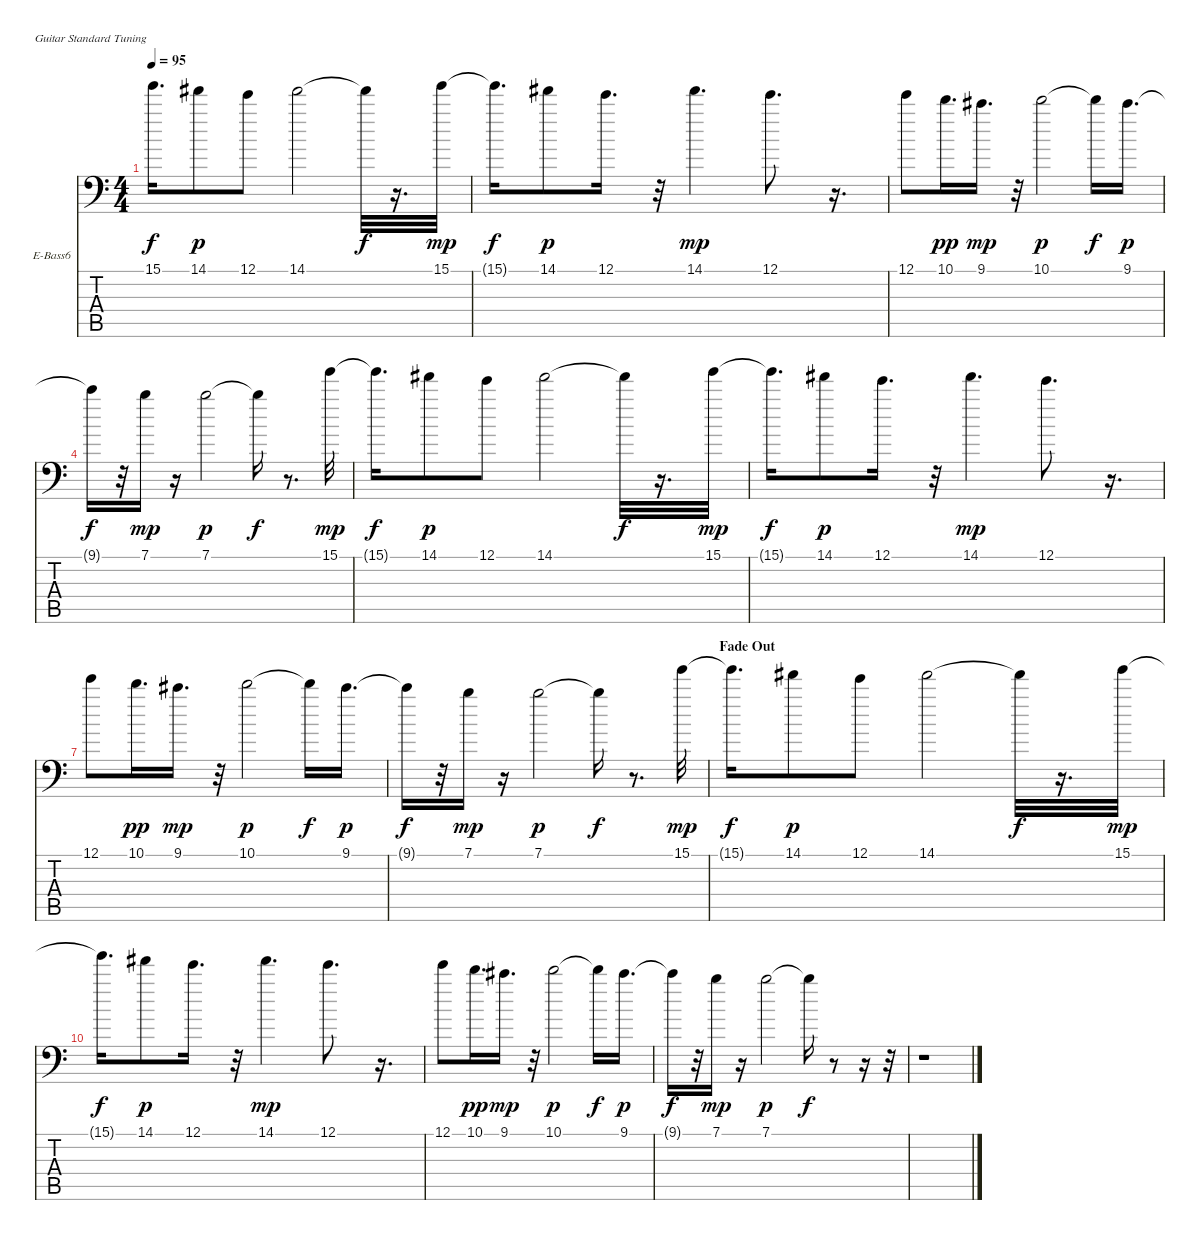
\bracketExtendMode nobrackets
\firstSystemTrackNameOrientation horizontal
\otherSystemsTrackNameOrientation horizontal
\defaultBarNumberDisplay FirstOfSystem
\track ("Vocal" "E-Bass6") {mute instrument electricbasspick}
\staff {score tabs}
\tuning (E4 B3 G3 D3 A2 E2)
\ts (4 4)
\tempo 95
\clef f4
\ks c
15.1{t}.16{d dy f} 14.1.8{dy p} 12.1.8 14.1.2 14.1{t}.32{dy f} r.16{d} 15.1.32{dy mp} |
15.1{t}.16{d dy f} 14.1.8{dy p} 12.1.16{d} r.32 14.1.4{d dy mp} 12.1.8{d} r.16{d} |
12.1.8 10.1.16{d dy pp} 9.1.16{d dy mp} r.32 10.1.2{dy p} 10.1{t}.16{dy f} 9.1.16{d dy p} |
9.1{t}.16{dy f} r.32 7.1.16{dy mp} r.16 7.1.2{dy p} 7.1{t}.16{dy f} r.8{d} 15.1.32{dy mp} |
15.1{t}.16{d dy f} 14.1.8{dy p} 12.1.8 14.1.2 14.1{t}.32{dy f} r.16{d} 15.1.32{dy mp} |
15.1{t}.16{d dy f} 14.1.8{dy p} 12.1.16{d} r.32 14.1.4{d dy mp} 12.1.8{d} r.16{d} |
12.1.8 10.1.16{d dy pp} 9.1.16{d dy mp} r.32 10.1.2{dy p} 10.1{t}.16{dy f} 9.1.16{d dy p} |
9.1{t}.16{dy f} r.32 7.1.16{dy mp} r.16 7.1.2{dy p} 7.1{t}.16{dy f} r.8{d} 15.1.32{dy mp} |
\section ("" "Fade Out")
15.1{t}.16{d dy f} 14.1.8{dy p} 12.1.8 14.1.2 14.1{t}.32{dy f} r.16{d} 15.1.32{dy mp} |
15.1{t}.16{d dy f} 14.1.8{dy p} 12.1.16{d} r.32 14.1.4{d dy mp} 12.1.8{d} r.16{d} |
12.1.8 10.1.16{d dy pp} 9.1.16{d dy mp} r.32 10.1.2{dy p} 10.1{t}.16{dy f} 9.1.16{d dy p} |
9.1{t}.16{dy f} r.32 7.1.16{dy mp} r.16 7.1.2{dy p} 7.1{t}.16{dy f} r.8 r.16 r.32 |
r.1
